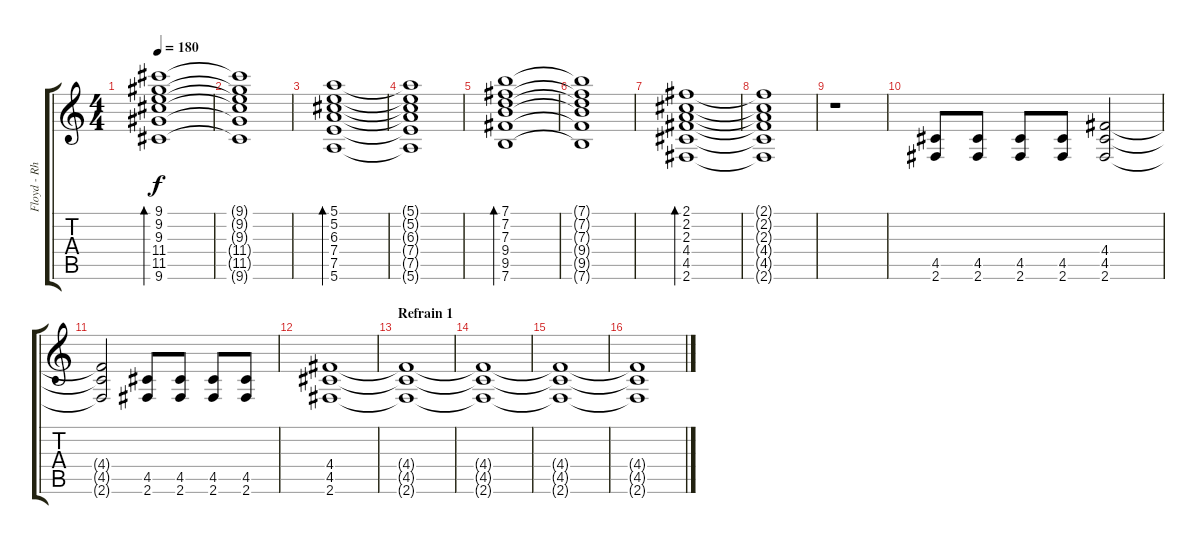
\track ("Floyd - Rhythm Guitar 2" "Floyd - Rh") {instrument distortionguitar}
\staff {score tabs}
\tuning (E4 B3 G3 D3 A2 E2) {hide}
\ts (4 4)
\tempo 180
\clef g2
\ks c
(9.1 9.2 9.3 11.4 11.5 9.6).1{bd 480 dy f instrument electricguitarclean} |
(9.1{t} 9.2{t} 9.3{t} 11.4{t} 11.5{t} 9.6{t}).1 |
(5.1 5.2 6.3 7.4 7.5 5.6).1{bd 480} |
(5.1{t} 5.2{t} 6.3{t} 7.4{t} 7.5{t} 5.6{t}).1 |
(7.1 7.2 7.3 9.4 9.5 7.6).1{bd 480} |
(7.1{t} 7.2{t} 7.3{t} 9.4{t} 9.5{t} 7.6{t}).1 |
(2.1 2.2 2.3 4.4 4.5 2.6).1{bd 480} |
(2.1{t} 2.2{t} 2.3{t} 4.4{t} 4.5{t} 2.6{t}).1 |
r.1{instrument distortionguitar} |
(4.5 2.6).8 (4.5 2.6).8 (4.5 2.6).8 (4.5 2.6).8 (4.4 4.5 2.6).2 |
(4.4{t} 4.5{t} 2.6{t}).2 (4.5 2.6).8 (4.5 2.6).8 (4.5 2.6).8 (4.5 2.6).8 |
(4.4 4.5 2.6).1 |
\section ("" "Refrain 1")
(4.4{t} 4.5{t} 2.6{t}).1 |
(4.4{t} 4.5{t} 2.6{t}).1 |
(4.4{t} 4.5{t} 2.6{t}).1 |
(4.4{t} 4.5{t} 2.6{t}).1
